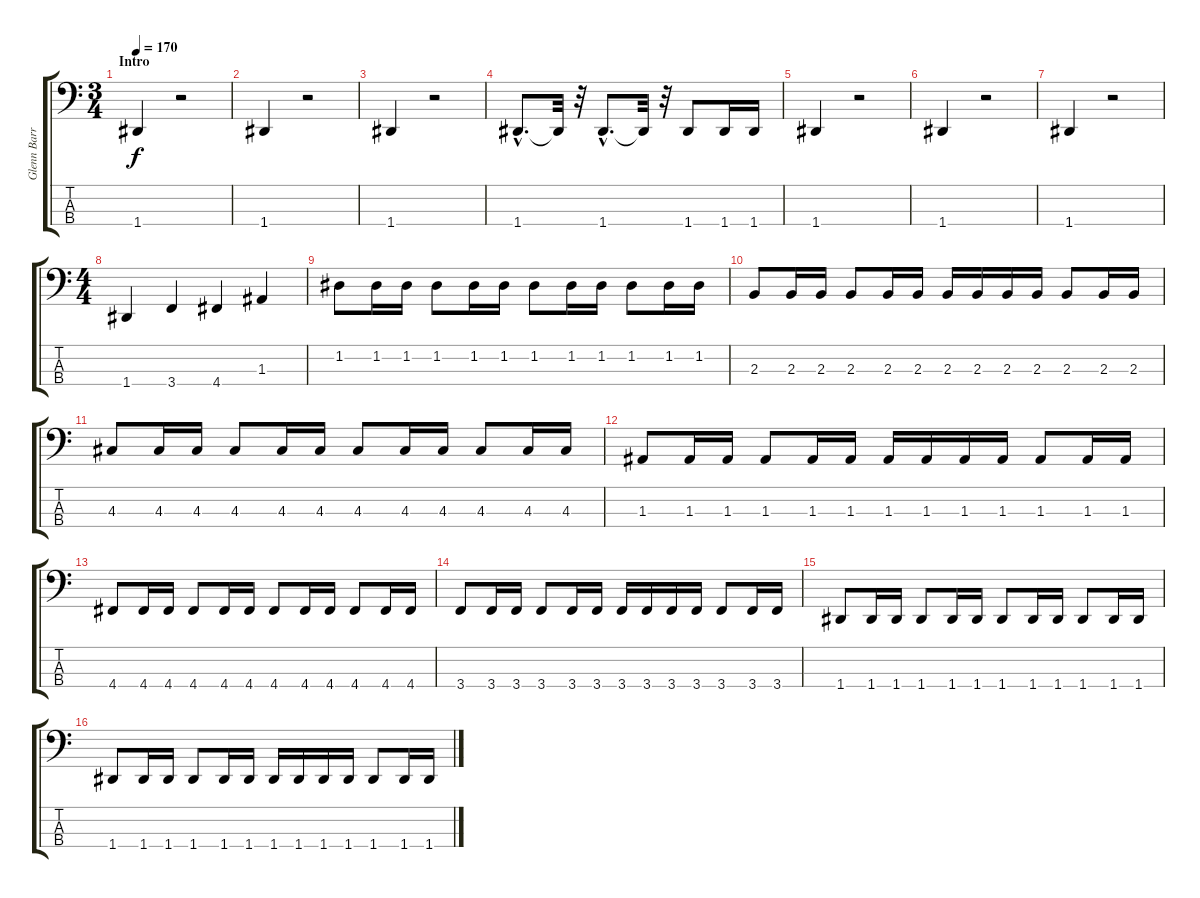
\track ("Glenn Barry" "Glenn Barr") {instrument electricbasspick}
\staff {score tabs}
\tuning (G2 D2 A1 D1) {hide}
\ts (3 4)
\section ("" "Intro")
\tempo 170
\clef f4
\ks c
1.4.4{dy f instrument electricbasspick} r.2 |
1.4.4 r.2 |
1.4.4 r.2 |
1.4{hac}.8{d} 1.4{t}.32 r.32 1.4{hac}.8{d} 1.4{t}.32 r.32 1.4.8 1.4.16 1.4.16 |
1.4.4 r.2 |
1.4.4 r.2 |
1.4.4 r.2 |
\ts (4 4)
1.4.4 3.4.4 4.4.4 1.3.4 |
1.2.8 1.2.16 1.2.16 1.2.8 1.2.16 1.2.16 1.2.8 1.2.16 1.2.16 1.2.8 1.2.16 1.2.16 |
2.3.8 2.3.16 2.3.16 2.3.8 2.3.16 2.3.16 2.3.16 2.3.16 2.3.16 2.3.16 2.3.8 2.3.16 2.3.16 |
4.3.8 4.3.16 4.3.16 4.3.8 4.3.16 4.3.16 4.3.8 4.3.16 4.3.16 4.3.8 4.3.16 4.3.16 |
1.3.8 1.3.16 1.3.16 1.3.8 1.3.16 1.3.16 1.3.16 1.3.16 1.3.16 1.3.16 1.3.8 1.3.16 1.3.16 |
4.4.8 4.4.16 4.4.16 4.4.8 4.4.16 4.4.16 4.4.8 4.4.16 4.4.16 4.4.8 4.4.16 4.4.16 |
3.4.8 3.4.16 3.4.16 3.4.8 3.4.16 3.4.16 3.4.16 3.4.16 3.4.16 3.4.16 3.4.8 3.4.16 3.4.16 |
1.4.8 1.4.16 1.4.16 1.4.8 1.4.16 1.4.16 1.4.8 1.4.16 1.4.16 1.4.8 1.4.16 1.4.16 |
1.4.8 1.4.16 1.4.16 1.4.8 1.4.16 1.4.16 1.4.16 1.4.16 1.4.16 1.4.16 1.4.8 1.4.16 1.4.16
